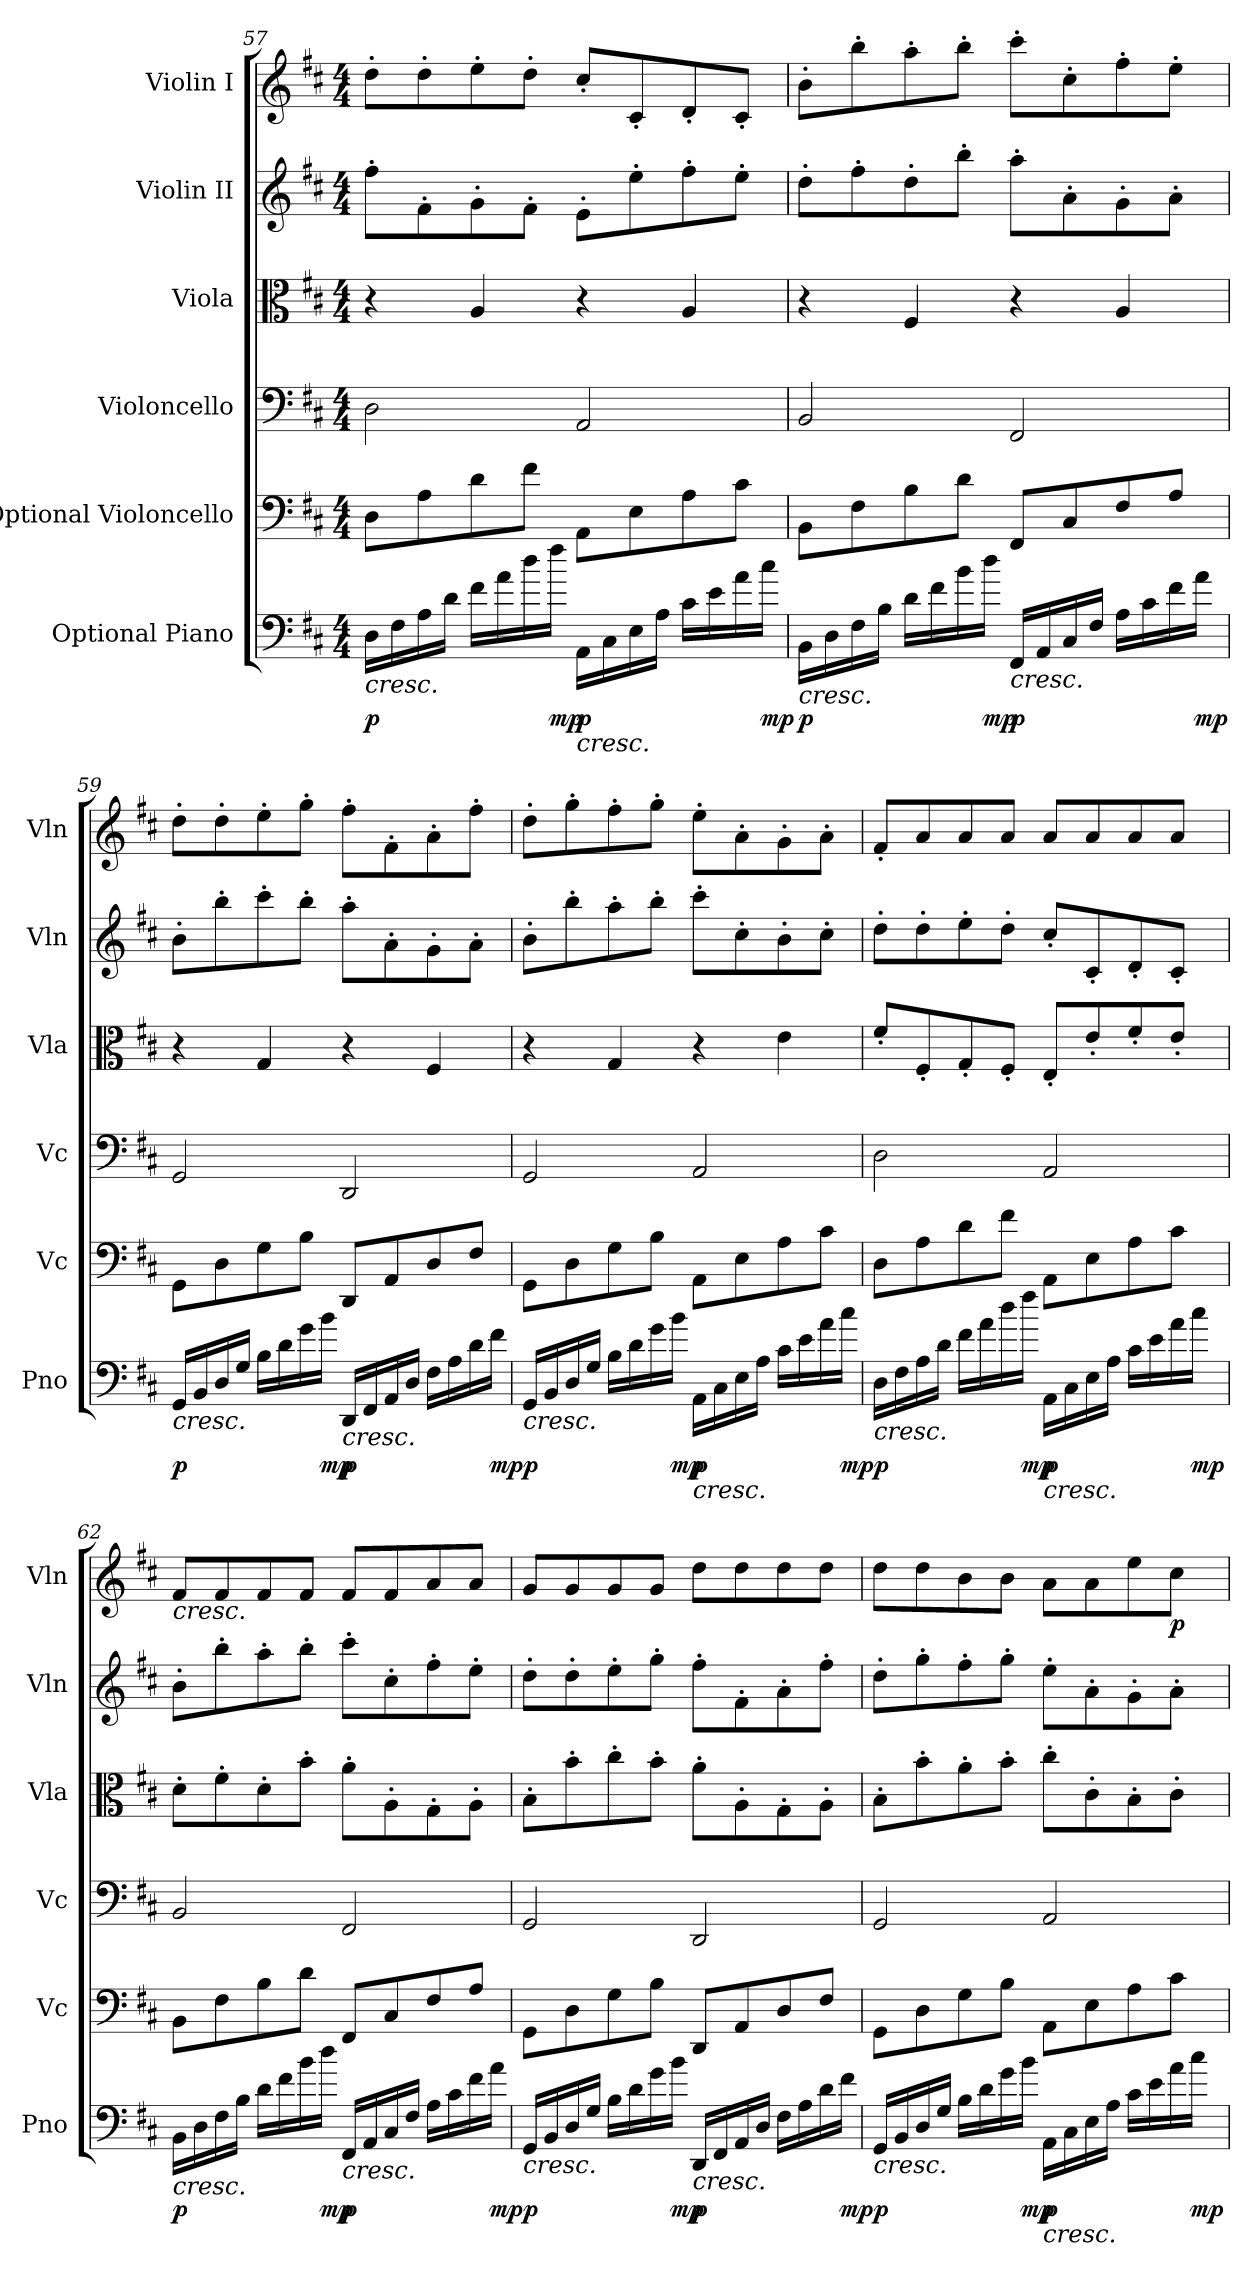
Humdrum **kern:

**kern	**dynam	**kern	**kern	**kern	**kern	**kern	**dynam
*part6	*part6	*part5	*part4	*part3	*part2	*part1	*part1
*staff6	*staff6	*staff5	*staff4	*staff3	*staff2	*staff1	*staff1
*I"Optional Piano	*	*I"Optional Violoncello	*I"Violoncello	*I"Viola	*I"Violin II	*I"Violin I	*
*I'Pno	*	*I'Vc	*I'Vc	*I'Vla	*I'Vln	*I'Vln	*
*clefF4	*	*clefF4	*clefF4	*clefC3	*clefG2	*clefG2	*
*k[f#c#]	*	*k[f#c#]	*k[f#c#]	*k[f#c#]	*k[f#c#]	*k[f#c#]	*
*M4/4	*	*M4/4	*M4/4	*M4/4	*M4/4	*M4/4	*
=57	=57	=57	=57	=57	=57	=57	=57
!	!LO:HP:b	!	!	!	!	!	!
!	!LO:DY:n=1:b	!	!	!	!	!	!
16D\LL	< p	8D\L	2D\	4r	8ff#'\L	8dd'\L	.
16F#\	.	.	.	.	.	.	.
16A\	.	8A\	.	.	8f#'\	8dd'\	.
16d\JJ	.	.	.	.	.	.	.
16f#\LL	.	8d\	.	4A/	8g'\	8ee'\	.
16a\	.	.	.	.	.	.	.
16dd\	.	8f#\J	.	.	8f#'\J	8dd'\J	.
!	!LO:DY:n=2:b	!	!	!	!	!	!
16ff#\JJ	mp	.	.	.	.	.	.
!	!LO:HP:n=1:b	!	!	!	!	!	!
!	!LO:DY:n=3:b	!	!	!	!	!	!
16AA\LL	[ < p	8AA\L	2AA/	4r	8e'\L	8cc#'/L	.
16C#\	.	.	.	.	.	.	.
16E\	.	8E\	.	.	8ee'\	8c#'/	.
16A\JJ	.	.	.	.	.	.	.
16c#\LL	.	8A\	.	4A/	8ff#'\	8d'/	.
16e\	.	.	.	.	.	.	.
16a\	.	8c#\J	.	.	8ee'\J	8c#'/J	.
!	!LO:DY:n=4:b	!	!	!	!	!	!
16cc#\JJ	mp	.	.	.	.	.	.
.	[	.	.	.	.	.	.
!!LO:PB:g=z
=58	=58	=58	=58	=58	=58	=58	=58
!	!LO:HP:b	!	!	!	!	!	!
!	!LO:DY:n=1:b	!	!	!	!	!	!
16BB\LL	< p	8BB\L	2BB/	4r	8dd'\L	8b'\L	.
16D\	.	.	.	.	.	.	.
16F#\	.	8F#\	.	.	8ff#'\	8bb'\	.
16B\JJ	.	.	.	.	.	.	.
16d\LL	.	8B\	.	4F#/	8dd'\	8aa'\	.
16f#\	.	.	.	.	.	.	.
16b\	.	8d\J	.	.	8bb'\J	8bb'\J	.
!	!LO:DY:n=2:b	!	!	!	!	!	!
16dd\JJ	mp	.	.	.	.	.	.
!	!LO:HP:n=1:b	!	!	!	!	!	!
!	!LO:DY:n=3:b	!	!	!	!	!	!
16FF#/LL	[ < p	8FF#/L	2FF#/	4r	8aa'\L	8ccc#'\L	.
16AA/	.	.	.	.	.	.	.
16C#/	.	8C#/	.	.	8a'\	8cc#'\	.
16F#/JJ	.	.	.	.	.	.	.
16A\LL	.	8F#/	.	4A/	8g'\	8ff#'\	.
16c#\	.	.	.	.	.	.	.
16f#\	.	8A/J	.	.	8a'\J	8ee'\J	.
!	!LO:DY:n=4:b	!	!	!	!	!	!
16a\JJ	mp	.	.	.	.	.	.
.	[	.	.	.	.	.	.
=59	=59	=59	=59	=59	=59	=59	=59
!	!LO:HP:b	!	!	!	!	!	!
!	!LO:DY:n=1:b	!	!	!	!	!	!
16GG/LL	< p	8GG\L	2GG/	4r	8b'\L	8dd'\L	.
16BB/	.	.	.	.	.	.	.
16D/	.	8D\	.	.	8bb'\	8dd'\	.
16G/JJ	.	.	.	.	.	.	.
16B\LL	.	8G\	.	4G/	8ccc#'\	8ee'\	.
16d\	.	.	.	.	.	.	.
16g\	.	8B\J	.	.	8bb'\J	8gg'\J	.
!	!LO:DY:n=2:b	!	!	!	!	!	!
16b\JJ	mp	.	.	.	.	.	.
!	!LO:HP:n=1:b	!	!	!	!	!	!
!	!LO:DY:n=3:b	!	!	!	!	!	!
16DD/LL	[ < p	8DD/L	2DD/	4r	8aa'\L	8ff#'\L	.
16FF#/	.	.	.	.	.	.	.
16AA/	.	8AA/	.	.	8a'\	8f#'\	.
16D/JJ	.	.	.	.	.	.	.
16F#\LL	.	8D/	.	4F#/	8g'\	8a'\	.
16A\	.	.	.	.	.	.	.
16d\	.	8F#/J	.	.	8a'\J	8ff#'\J	.
!	!LO:DY:n=4:b	!	!	!	!	!	!
16f#\JJ	mp	.	.	.	.	.	.
.	[	.	.	.	.	.	.
!!LO:LB:g=z
=60	=60	=60	=60	=60	=60	=60	=60
!	!LO:HP:b	!	!	!	!	!	!
!	!LO:DY:n=1:b	!	!	!	!	!	!
16GG/LL	< p	8GG\L	2GG/	4r	8b'\L	8dd'\L	.
16BB/	.	.	.	.	.	.	.
16D/	.	8D\	.	.	8bb'\	8gg'\	.
16G/JJ	.	.	.	.	.	.	.
16B\LL	.	8G\	.	4G/	8aa'\	8ff#'\	.
16d\	.	.	.	.	.	.	.
16g\	.	8B\J	.	.	8bb'\J	8gg'\J	.
!	!LO:DY:n=2:b	!	!	!	!	!	!
16b\JJ	mp	.	.	.	.	.	.
!	!LO:HP:n=1:b	!	!	!	!	!	!
!	!LO:DY:n=3:b	!	!	!	!	!	!
16AA\LL	[ < p	8AA\L	2AA/	4r	8ccc#'\L	8ee'\L	.
16C#\	.	.	.	.	.	.	.
16E\	.	8E\	.	.	8cc#'\	8a'\	.
16A\JJ	.	.	.	.	.	.	.
16c#\LL	.	8A\	.	4e\	8b'\	8g'\	.
16e\	.	.	.	.	.	.	.
16a\	.	8c#\J	.	.	8cc#'\J	8a'\J	.
!	!LO:DY:n=4:b	!	!	!	!	!	!
16cc#\JJ	mp	.	.	.	.	.	.
.	[	.	.	.	.	.	.
=61	=61	=61	=61	=61	=61	=61	=61
!	!LO:HP:b	!	!	!	!	!	!
!	!LO:DY:n=1:b	!	!	!	!	!	!
16D\LL	< p	8D\L	2D\	8f#'/L	8dd'\L	8f#'/L	.
16F#\	.	.	.	.	.	.	.
16A\	.	8A\	.	8F#'/	8dd'\	8a/	.
16d\JJ	.	.	.	.	.	.	.
16f#\LL	.	8d\	.	8G'/	8ee'\	8a/	.
16a\	.	.	.	.	.	.	.
16dd\	.	8f#\J	.	8F#'/J	8dd'\J	8a/J	.
!	!LO:DY:n=2:b	!	!	!	!	!	!
16ff#\JJ	mp	.	.	.	.	.	.
!	!LO:HP:n=1:b	!	!	!	!	!	!
!	!LO:DY:n=3:b	!	!	!	!	!	!
16AA\LL	[ < p	8AA\L	2AA/	8E'/L	8cc#'/L	8a/L	.
16C#\	.	.	.	.	.	.	.
16E\	.	8E\	.	8e'/	8c#'/	8a/	.
16A\JJ	.	.	.	.	.	.	.
16c#\LL	.	8A\	.	8f#'/	8d'/	8a/	.
16e\	.	.	.	.	.	.	.
16a\	.	8c#\J	.	8e'/J	8c#'/J	8a/J	.
!	!LO:DY:n=4:b	!	!	!	!	!	!
16cc#\JJ	mp	.	.	.	.	.	.
.	[	.	.	.	.	.	.
!!LO:PB:g=z
=62	=62	=62	=62	=62	=62	=62	=62
!	!LO:HP:b	!	!	!	!	!	!LO:HP:b
!	!LO:DY:n=1:b	!	!	!	!	!	!
16BB\LL	< p	8BB\L	2BB/	8d'\L	8b'\L	8f#/L	<
16D\	.	.	.	.	.	.	.
16F#\	.	8F#\	.	8f#'\	8bb'\	8f#/	.
16B\JJ	.	.	.	.	.	.	.
16d\LL	.	8B\	.	8d'\	8aa'\	8f#/	.
16f#\	.	.	.	.	.	.	.
16b\	.	8d\J	.	8b'\J	8bb'\J	8f#/J	.
!	!LO:DY:n=2:b	!	!	!	!	!	!
16dd\JJ	mp	.	.	.	.	.	.
!	!LO:HP:n=1:b	!	!	!	!	!	!
!	!LO:DY:n=3:b	!	!	!	!	!	!
16FF#/LL	[ < p	8FF#/L	2FF#/	8a'\L	8ccc#'\L	8f#/L	.
16AA/	.	.	.	.	.	.	.
16C#/	.	8C#/	.	8A'\	8cc#'\	8f#/	.
16F#/JJ	.	.	.	.	.	.	.
16A\LL	.	8F#/	.	8G'\	8ff#'\	8a/	.
16c#\	.	.	.	.	.	.	.
16f#\	.	8A/J	.	8A'\J	8ee'\J	8a/J	.
!	!LO:DY:n=4:b	!	!	!	!	!	!
16a\JJ	mp	.	.	.	.	.	.
.	[	.	.	.	.	.	.
=63	=63	=63	=63	=63	=63	=63	=63
!	!LO:HP:b	!	!	!	!	!	!
!	!LO:DY:n=1:b	!	!	!	!	!	!
16GG/LL	< p	8GG\L	2GG/	8B'\L	8dd'\L	8g/L	.
16BB/	.	.	.	.	.	.	.
16D/	.	8D\	.	8b'\	8dd'\	8g/	.
16G/JJ	.	.	.	.	.	.	.
16B\LL	.	8G\	.	8cc#'\	8ee'\	8g/	.
16d\	.	.	.	.	.	.	.
16g\	.	8B\J	.	8b'\J	8gg'\J	8g/J	.
!	!LO:DY:n=2:b	!	!	!	!	!	!
16b\JJ	mp	.	.	.	.	.	.
!	!LO:HP:n=1:b	!	!	!	!	!	!
!	!LO:DY:n=3:b	!	!	!	!	!	!
16DD/LL	[ < p	8DD/L	2DD/	8a'\L	8ff#'\L	8dd\L	.
16FF#/	.	.	.	.	.	.	.
16AA/	.	8AA/	.	8A'\	8f#'\	8dd\	.
16D/JJ	.	.	.	.	.	.	.
16F#\LL	.	8D/	.	8G'\	8a'\	8dd\	.
16A\	.	.	.	.	.	.	.
16d\	.	8F#/J	.	8A'\J	8ff#'\J	8dd\J	.
!	!LO:DY:n=4:b	!	!	!	!	!	!
16f#\JJ	mp	.	.	.	.	.	.
.	[	.	.	.	.	.	.
!!LO:LB:g=z
=64	=64	=64	=64	=64	=64	=64	=64
!	!LO:HP:b	!	!	!	!	!	!
!	!LO:DY:n=1:b	!	!	!	!	!	!
16GG/LL	< p	8GG\L	2GG/	8B'\L	8dd'\L	8dd\L	.
16BB/	.	.	.	.	.	.	.
16D/	.	8D\	.	8b'\	8gg'\	8dd\	.
16G/JJ	.	.	.	.	.	.	.
16B\LL	.	8G\	.	8a'\	8ff#'\	8b\	.
16d\	.	.	.	.	.	.	.
16g\	.	8B\J	.	8b'\J	8gg'\J	8b\J	.
!	!LO:DY:n=2:b	!	!	!	!	!	!
16b\JJ	mp	.	.	.	.	.	.
!	!LO:HP:n=1:b	!	!	!	!	!	!
!	!LO:DY:n=3:b	!	!	!	!	!	!
16AA\LL	[ < p	8AA\L	2AA/	8cc#'\L	8ee'\L	8a\L	.
16C#\	.	.	.	.	.	.	.
16E\	.	8E\	.	8c#'\	8a'\	8a\	.
16A\JJ	.	.	.	.	.	.	.
16c#\LL	.	8A\	.	8B'\	8g'\	8ee\	.
16e\	.	.	.	.	.	.	.
!	!	!	!	!	!	!	!LO:DY:b
16a\	.	8c#\J	.	8c#'\J	8a'\J	8cc#\J	p
!	!LO:DY:n=4:b	!	!	!	!	!	!
16cc#\JJ	mp	.	.	.	.	.	.
.	[	.	.	.	.	.	[
=	=	=	=	=	=	=	=
*-	*-	*-	*-	*-	*-	*-	*-
